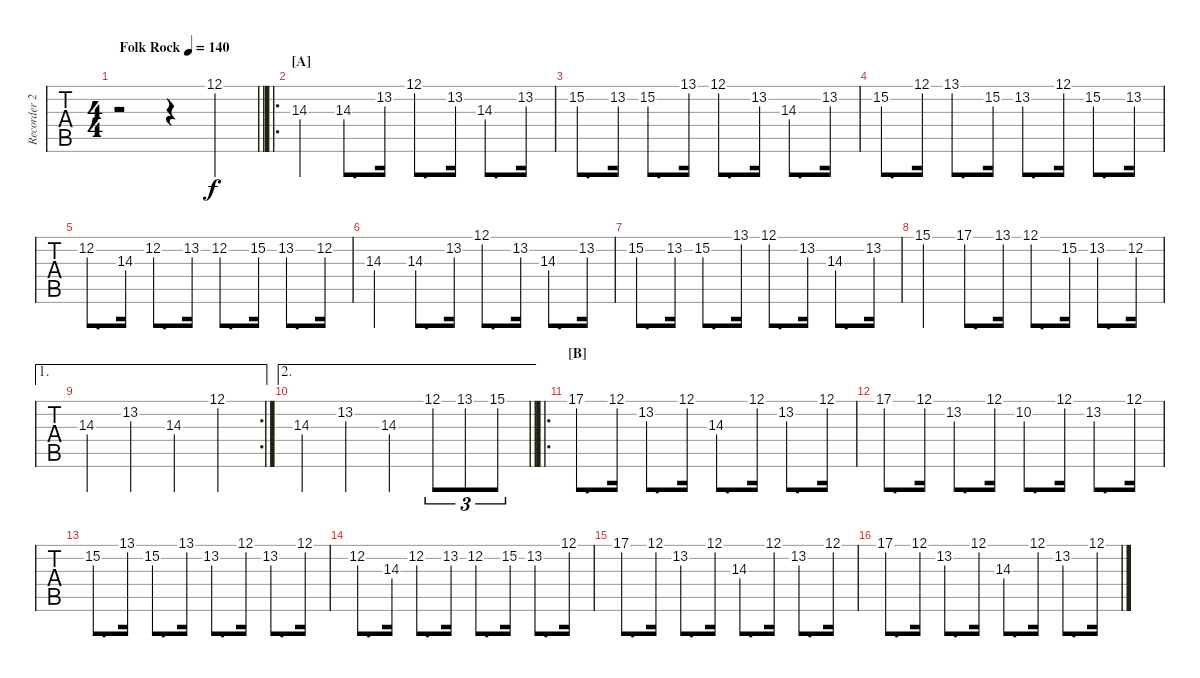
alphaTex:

\track ("Recorder 2" "Recorder 2") {instrument flute}
\staff {tabs}
\tuning (E4 B3 G3 D3 A2 E2) {hide}
\ts (4 4)
\tempo (140 "Folk Rock")
\clef g2
\barLineRight lightlight
\ks c
r.2{dy f instrument flute} r.4 12.1.4 |
\ro
\section ("" "[A]")
14.3.4{beam Down} 14.3.8{d} 13.2.16 12.1.8{d} 13.2.16 14.3.8{d beam Down} 13.2.16{beam Down} |
15.2.8{d} 13.2.16 15.2.8{d} 13.1.16 12.1.8{d} 13.2.16 14.3.8{d} 13.2.16 |
15.2.8{d} 12.1.16 13.1.8{d} 15.2.16 13.2.8{d} 12.1.16 15.2.8{d} 13.2.16 |
12.2.8{d beam Up} 14.3.16{beam Up} 12.2.8{d} 13.2.16 12.2.8{d} 15.2.16 13.2.8{d} 12.2.16 |
14.3.4{beam Up} 14.3.8{d} 13.2.16 12.1.8{d} 13.2.16 14.3.8{d beam Down} 13.2.16{beam Down} |
15.2.8{d} 13.2.16 15.2.8{d} 13.1.16 12.1.8{d} 13.2.16 14.3.8{d} 13.2.16 |
15.1.4 17.1.8{d} 13.1.16 12.1.8{d} 15.2.16 13.2.8{d} 12.2.16 |
\ae 1
\rc 2
14.3.4 13.2.4 14.3.4 12.1.4 |
\ae 2
\barLineRight lightlight
14.3.4 13.2.4 14.3.4 12.1.8{tu (3 2)} 13.1.8{tu (3 2)} 15.1.8{tu (3 2)} |
\ro
\section ("" "[B]")
17.1.8{d} 12.1.16 13.2.8{d} 12.1.16 14.3.8{d} 12.1.16 13.2.8{d} 12.1.16 |
17.1.8{d} 12.1.16 13.2.8{d} 12.1.16 10.2.8{d} 12.1.16 13.2.8{d} 12.1.16 |
15.2.8{d} 13.1.16 15.2.8{d} 13.1.16 13.2.8{d} 12.1.16 13.2.8{d} 12.1.16 |
12.2.8{d} 14.3.16 12.2.8{d} 13.2.16 12.2.8{d} 15.2.16 13.2.8{d} 12.1.16 |
17.1.8{d} 12.1.16 13.2.8{d} 12.1.16 14.3.8{d} 12.1.16 13.2.8{d} 12.1.16 |
17.1.8{d} 12.1.16 13.2.8{d} 12.1.16 14.3.8{d} 12.1.16 13.2.8{d} 12.1.16
